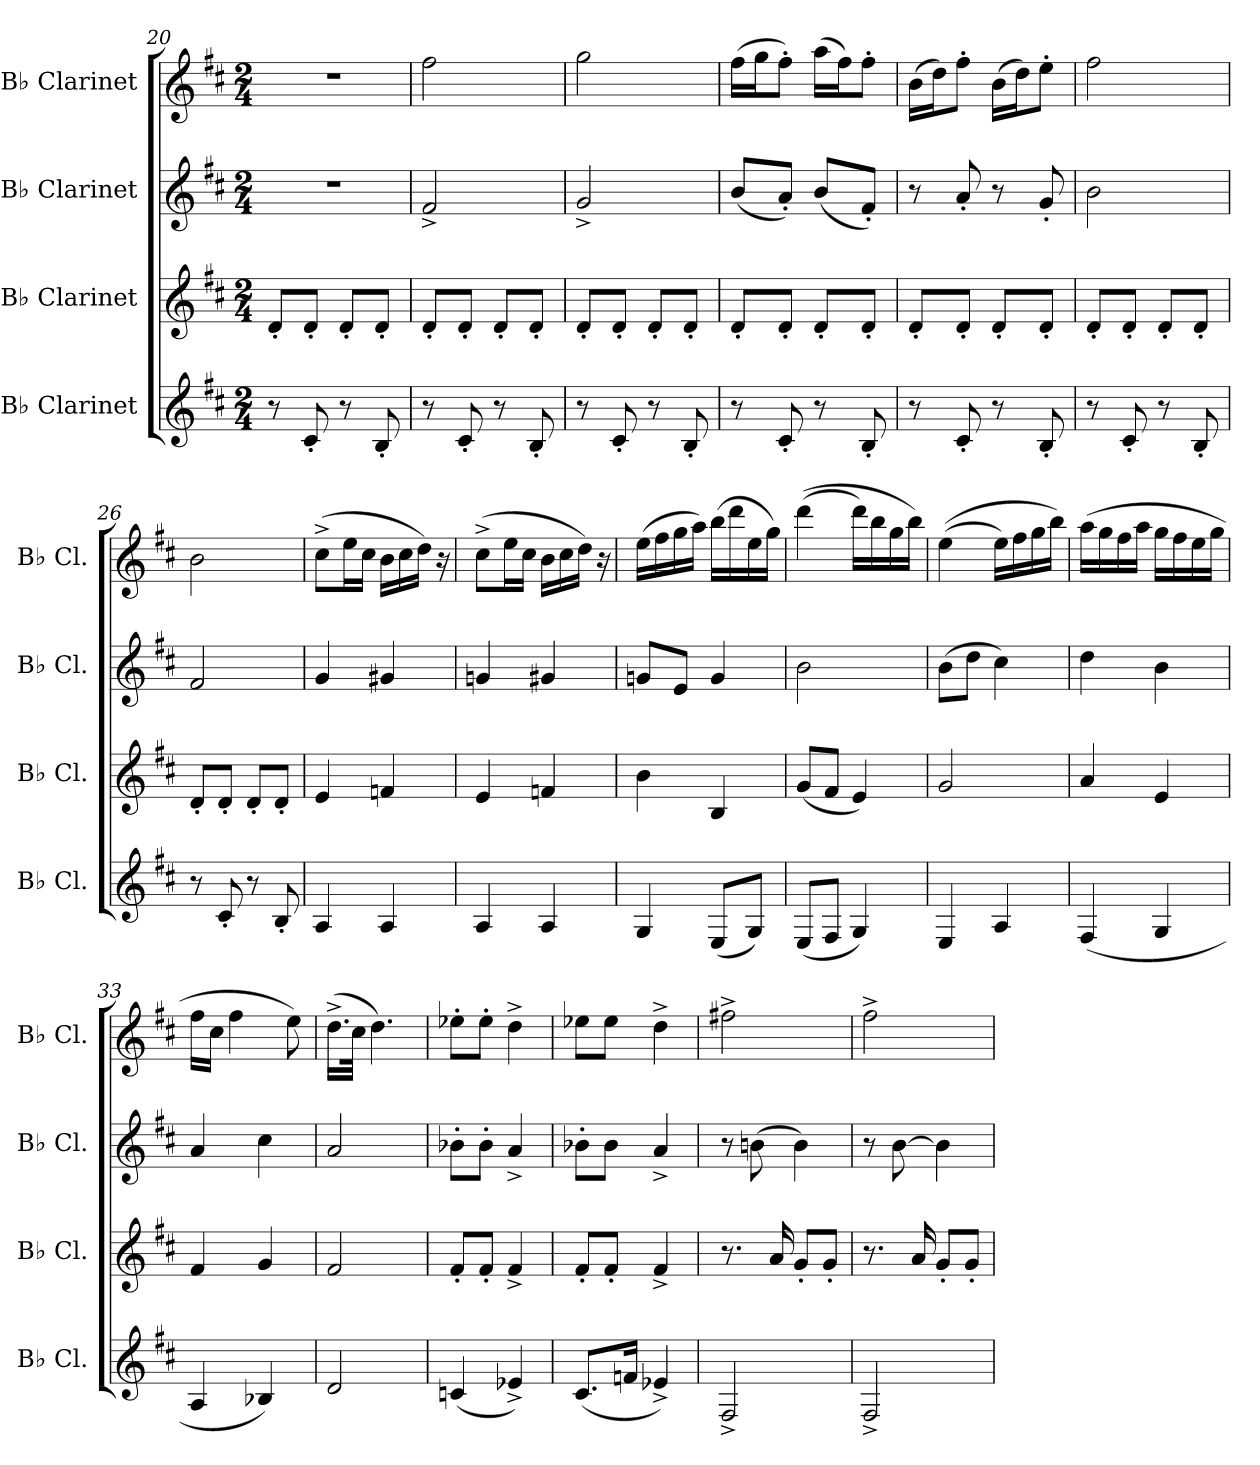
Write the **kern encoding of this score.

**kern	**kern	**kern	**kern
*part4	*part3	*part2	*part1
*staff4	*staff3	*staff2	*staff1
*I"B♭ Clarinet	*I"B♭ Clarinet	*I"B♭ Clarinet	*I"B♭ Clarinet
*I'B♭ Cl.	*I'B♭ Cl.	*I'B♭ Cl.	*I'B♭ Cl.
*clefG2	*clefG2	*clefG2	*clefG2
*ITrd1c2	*ITrd1c2	*ITrd1c2	*ITrd1c2
*k[]	*k[]	*k[]	*k[]
*M2/4	*M2/4	*M2/4	*M2/4
=20	=20	=20	=20
8r	8c'/L	2r	2r
8B'/	8c'/J	.	.
8r	8c'/L	.	.
8A'/	8c'/J	.	.
=21	=21	=21	=21
8r	8c'/L	2e^/	2ee\
8B'/	8c'/J	.	.
8r	8c'/L	.	.
8A'/	8c'/J	.	.
=22	=22	=22	=22
8r	8c'/L	2f^/	2ff\
8B'/	8c'/J	.	.
8r	8c'/L	.	.
8A'/	8c'/J	.	.
!!LO:LB:g=z
=23	=23	=23	=23
8r	8c'/L	(8a/L	(16ee\LL
.	.	.	16ff\J
8B'/	8c'/J	8g'/J)	8ee'\J)
8r	8c'/L	(8a/L	(16gg\LL
.	.	.	16ee\J)
8A'/	8c'/J	8e'/J)	8ee'\J
=24	=24	=24	=24
8r	8c'/L	8r	(16a\LL
.	.	.	16cc\J)
8B'/	8c'/J	8g'/	8ee'\J
8r	8c'/L	8r	(16a\LL
.	.	.	16cc\J)
8A'/	8c'/J	8f'/	8dd'\J
=25	=25	=25	=25
8r	8c'/L	2a\	2ee\
8B'/	8c'/J	.	.
8r	8c'/L	.	.
8A'/	8c'/J	.	.
=26	=26	=26	=26
8r	8c'/L	2e/	2a\
8B'/	8c'/J	.	.
8r	8c'/L	.	.
8A'/	8c'/J	.	.
=27	=27	=27	=27
4G/	4d/	4f/	(8b^\L
.	.	.	16dd\L
.	.	.	16b\JJ
4G/	4e-X/	4f#X/	16a\LL
.	.	.	16b\
.	.	.	16cc\JJ)
.	.	.	16r
=28	=28	=28	=28
4G/	4d/	4fn/	(8b^\L
.	.	.	16dd\L
.	.	.	16b\JJ
4G/	4e-X/	4f#X/	16a\LL
.	.	.	16b\
.	.	.	16cc\JJ)
.	.	.	16r
!!LO:PB:g=z
=29	=29	=29	=29
4F/	4a\	8fn/L	(16dd\LL
.	.	.	16ee\
.	.	8d/J	16ff\
.	.	.	16gg\JJ)
(8D/L	4A/	4f/	(16aa\LL
.	.	.	16ccc\
8F/J)	.	.	16dd\
.	.	.	16ff\JJ)
=30	=30	=30	=30
(8D/L	(8f/L	2a\	((4ccc\
8E/J	8e/J	.	.
4F/)	4d/)	.	16ccc\LL)
.	.	.	16aa\
.	.	.	16ff\
.	.	.	16aa\JJ)
=31	=31	=31	=31
4D/	2f/	(8a\L	((4dd\
.	.	8cc\J	.
4G/	.	4b\)	16dd\LL)
.	.	.	16ee\
.	.	.	16ff\
.	.	.	16aa\JJ)
=32	=32	=32	=32
(4E/	4g/	4cc\	(16gg\LL
.	.	.	16ff\
.	.	.	16ee\
.	.	.	16gg\JJ
4F/	4d/	4a\	16ff\LL
.	.	.	16ee\
.	.	.	16dd\
.	.	.	16ff\JJ
=33	=33	=33	=33
4G/	4e/	4g/	16ee\LL
.	.	.	16b\JJ
.	.	.	4ee\
4A-X/)	4f/	4b\	.
.	.	.	8dd\)
=34	=34	=34	=34
2c/	2e/	2g/	(16.cc^\LL
.	.	.	32b\JJk
.	.	.	4.cc\)
!!LO:LB:g=z
=35	=35	=35	=35
*	*	*	*MM80
(4B-X/	8e'/L	8a-X'\L	8dd-X'\L
.	8e'/J	8a-'\J	8dd-'\J
4d-X^/)	4e^/	4g^/	4cc^\
=36	=36	=36	=36
(8.B/L	8e'/L	8a-X'\L	8dd-X\L
.	8e'/J	8a-\J	8dd-\J
16e-X/Jk	.	.	.
4d-X^/)	4e^/	4g^/	4cc^\
=37	=37	=37	=37
2E^/	8.r	8r	2een^\
.	.	(8an\	.
.	16g/	.	.
.	8f'/L	4a\)	.
.	8f'/J	.	.
=38	=38	=38	=38
2E^/	8.r	8r	2ee^\
.	.	[8a\	.
.	16g/	.	.
.	8f'/L	4a\]	.
.	8f'/J	.	.
=	=	=	=
*-	*-	*-	*-
